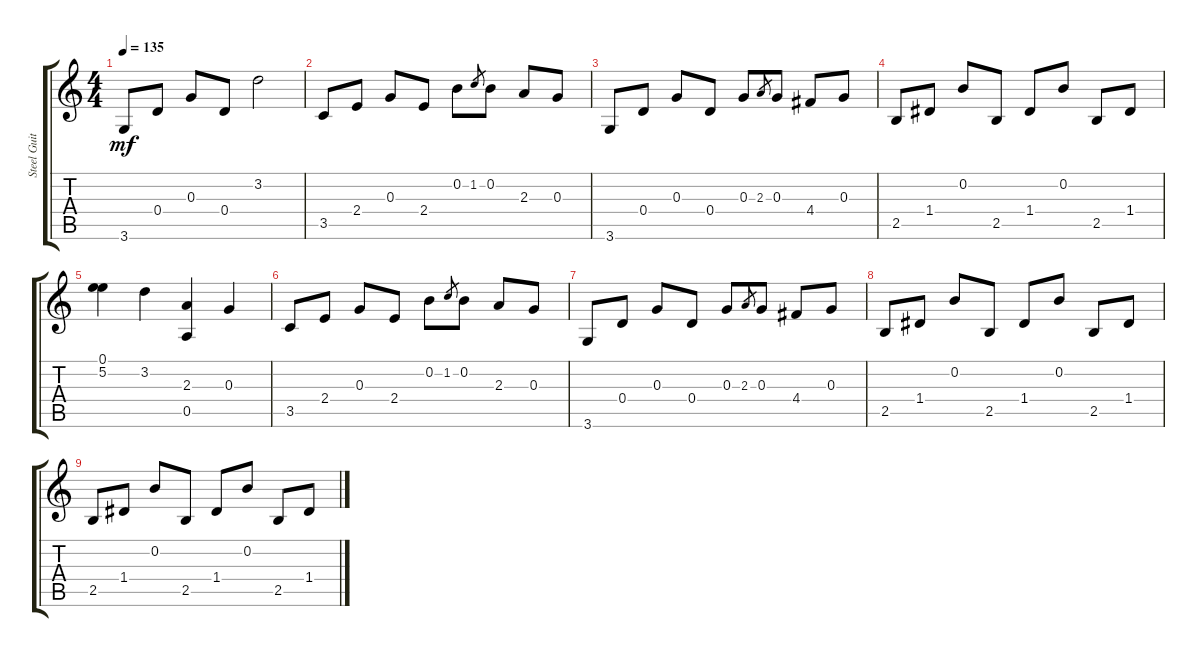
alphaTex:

\track ("Steel Guitar" "Steel Guit") {instrument acousticguitarsteel}
\staff {score tabs}
\tuning (E4 B3 G3 D3 A2 E2) {hide}
\ts (4 4)
\tempo 135
\clef g2
\ks c
3.6.8{dy mf} 0.4.8 0.3.8 0.4.8 3.2.2 |
3.5.8 2.4.8 0.3.8 2.4.8 0.2.8 1.2.8{gr} 0.2.8 2.3.8 0.3.8 |
3.6.8 0.4.8 0.3.8 0.4.8 0.3.8 2.3.8{gr} 0.3.8 4.4.8 0.3.8 |
2.5.8 1.4.8 0.2.8 2.5.8 1.4.8 0.2.8 2.5.8 1.4.8 |
(0.1 5.2).4 3.2.4 (2.3 0.5).4 0.3.4 |
3.5.8 2.4.8 0.3.8 2.4.8 0.2.8 1.2.8{gr} 0.2.8 2.3.8 0.3.8 |
3.6.8 0.4.8 0.3.8 0.4.8 0.3.8 2.3.8{gr} 0.3.8 4.4.8 0.3.8 |
2.5.8 1.4.8 0.2.8 2.5.8 1.4.8 0.2.8 2.5.8 1.4.8 |
2.5.8 1.4.8 0.2.8 2.5.8 1.4.8 0.2.8 2.5.8 1.4.8
